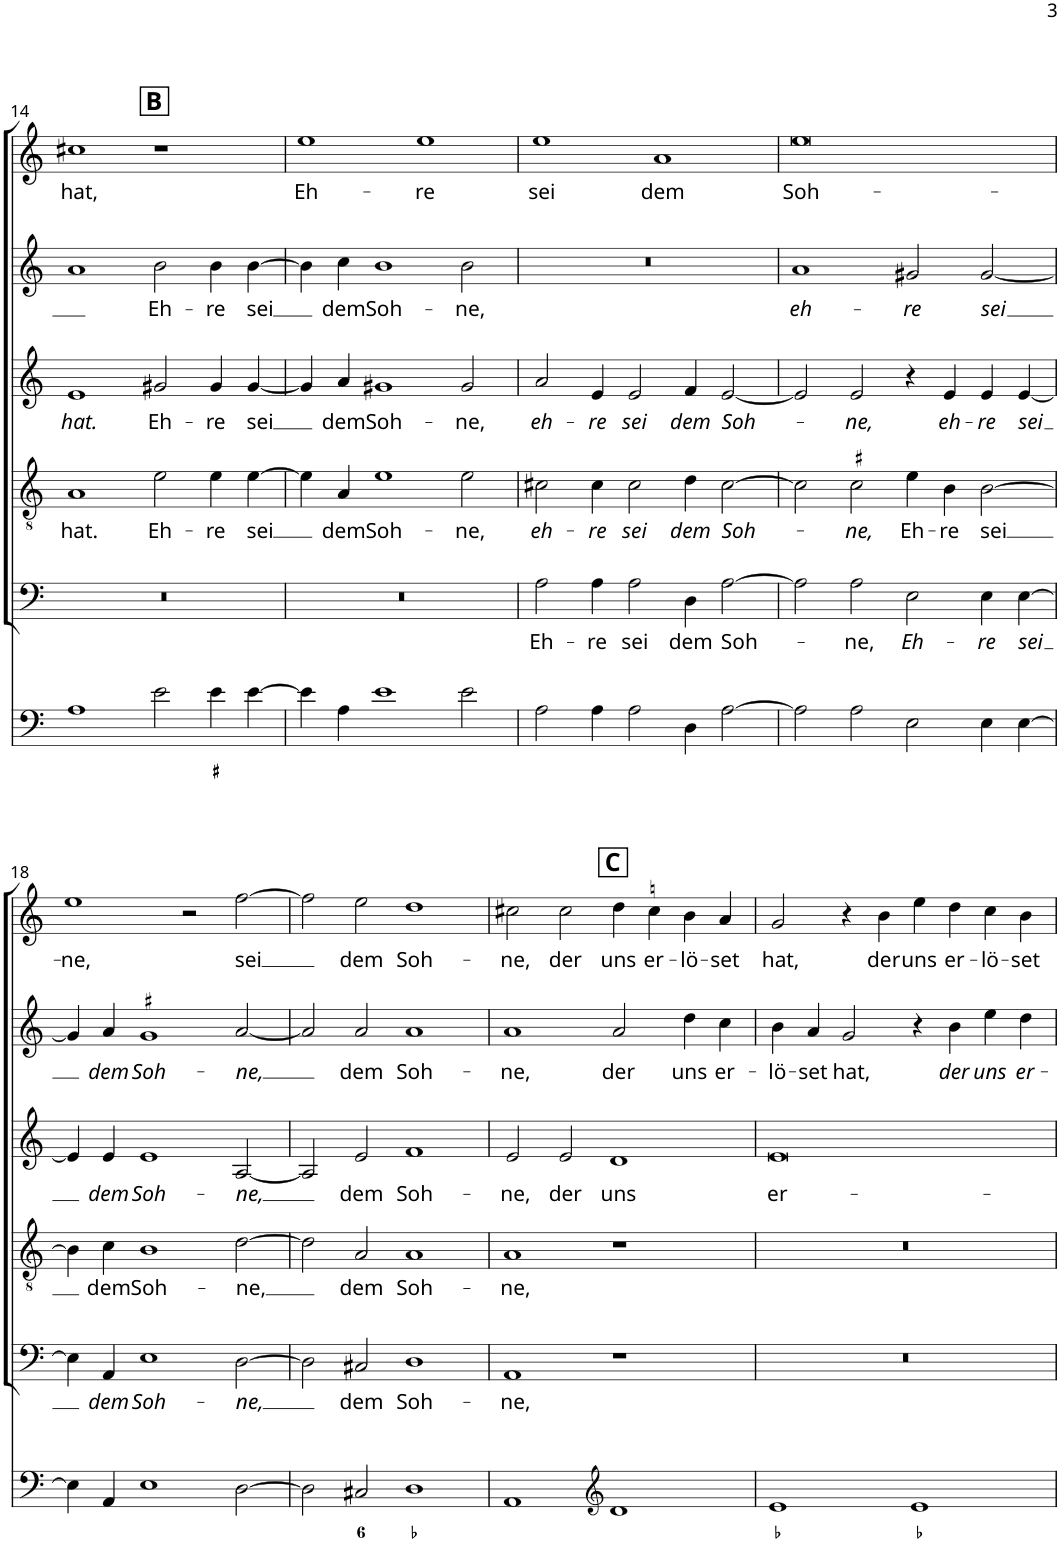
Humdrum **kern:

**kern	**kern	**text	**kern	**text	**kern	**text	**kern	**text	**kern	**text
*part6	*part5	*part5	*part4	*part4	*part3	*part3	*part2	*part2	*part1	*part1
*staff6	*staff5	*staff5	*staff4	*staff4	*staff3	*staff3	*staff2	*staff2	*staff1	*staff1
*I"Bassus generalis	*I"Bassus	*	*I"Tenor	*	*I"Altus	*	*I"Cantus II	*	*I"Cantus I	*
!!LO:PB:g=z
*clefF4	*clefF4	*	*clefGv2	*	*clefG2	*	*clefG2	*	*clefG2	*
*k[]	*k[]	*	*k[]	*	*k[]	*	*k[]	*	*k[]	*
*M4/2	*M4/2	*	*M4/2	*	*M4/2	*	*M4/2	*	*M4/2	*
!!LO:REH:place=s1:a:B:cj:fs=14:t=B:qo=4
=14	=14	=14	=14	=14	=14	=14	=14	=14	=14	=14
!	!	!	!	!LO:LY:b	!	!LO:LY:b	!	!	!	!LO:LY:b
1A	0r	.	1A	hat.	1e	hat.	1a	.	1cc#X	hat,
!	!	!	!	!LO:LY:b	!	!LO:LY:b	!	!LO:LY:b	!	!
2e\	.	.	2e\	Eh-	2g#X/	Eh-	2b\	Eh-	1r	.
!	!	!	!	!LO:LY:b	!	!LO:LY:b	!	!LO:LY:b	!	!
4e\	.	.	4e\	-re	4g#/	-re	4b\	-re	.	.
!	!	!	!	!LO:LY:b	!	!LO:LY:b	!	!LO:LY:b	!	!
[4e\	.	.	[4e\	sei	[4g#/	sei	[4b\	sei	.	.
=15	=15	=15	=15	=15	=15	=15	=15	=15	=15	=15
!	!	!	!	!	!	!	!	!	!	!LO:LY:b
4e\]	0r	.	4e\]	.	4g#/]	.	4b\]	.	1ee	Eh-
!	!	!	!	!LO:LY:b	!	!LO:LY:b	!	!LO:LY:b	!	!
4A\	.	.	4A/	dem	4a/	dem	4cc\	dem	.	.
!	!	!	!	!LO:LY:b	!	!LO:LY:b	!	!LO:LY:b	!	!
1e	.	.	1e	Soh-	1g#X	Soh-	1b	Soh-	.	.
!	!	!	!	!	!	!	!	!	!	!LO:LY:b
.	.	.	.	.	.	.	.	.	1ee	-re
!	!	!	!	!LO:LY:b	!	!LO:LY:b	!	!LO:LY:b	!	!
2e\	.	.	2e\	-ne,	2g#/	-ne,	2b\	-ne,	.	.
=16	=16	=16	=16	=16	=16	=16	=16	=16	=16	=16
!	!	!LO:LY:b	!	!LO:LY:b	!	!LO:LY:b	!	!	!	!LO:LY:b
2A\	2A\	Eh-	2c#X\	eh-	2a/	eh-	0r	.	1ee	sei
!	!	!LO:LY:b	!	!LO:LY:b	!	!LO:LY:b	!	!	!	!
4A\	4A\	-re	4c#\	-re	4e/	-re	.	.	.	.
!	!	!LO:LY:b	!	!LO:LY:b	!	!LO:LY:b	!	!	!	!
2A\	2A\	sei	2c#\	sei	2e/	sei	.	.	.	.
!	!	!	!	!	!	!	!	!	!	!LO:LY:b
.	.	.	.	.	.	.	.	.	1a	dem
!	!	!LO:LY:b	!	!LO:LY:b	!	!LO:LY:b	!	!	!	!
4D\	4D\	dem	4d\	dem	4f/	dem	.	.	.	.
!	!	!LO:LY:b	!	!LO:LY:b	!	!LO:LY:b	!	!	!	!
[2A\	[2A\	Soh-	[2c#\	Soh-	[2e/	Soh-	.	.	.	.
=17	=17	=17	=17	=17	=17	=17	=17	=17	=17	=17
!	!	!	!	!	!	!	!	!LO:LY:b	!	!LO:LY:b
2A\]	2A\]	.	2c#\]	.	2e/]	.	1a	eh-	0ee	Soh-
!	!	!LO:LY:b	!	!LO:LY:b	!	!LO:LY:b	!	!	!	!
2A\	2A\	-ne,	2c#X\	-ne,	2e/	-ne,	.	.	.	.
!	!	!LO:LY:b	!	!LO:LY:b	!	!	!	!LO:LY:b	!	!
2E\	2E\	Eh-	4e\	Eh-	4r	.	2g#X/	-re	.	.
!	!	!	!	!LO:LY:b	!	!LO:LY:b	!	!	!	!
.	.	.	4B\	-re	4e/	eh-	.	.	.	.
!	!	!LO:LY:b	!	!LO:LY:b	!	!LO:LY:b	!	!LO:LY:b	!	!
4E\	4E\	-re	[2B\	sei	4e/	-re	[2g#/	sei	.	.
!	!	!LO:LY:b	!	!	!	!LO:LY:b	!	!	!	!
[4E\	[4E\	sei	.	.	[4e/	sei	.	.	.	.
!!LO:LB:g=z
=18	=18	=18	=18	=18	=18	=18	=18	=18	=18	=18
!	!	!	!	!	!	!	!	!	!	!LO:LY:b
4E\]	4E\]	.	4B\]	.	4e/]	.	4g#/]	.	1ee	-ne,
!	!	!LO:LY:b	!	!LO:LY:b	!	!LO:LY:b	!	!LO:LY:b	!	!
4AA/	4AA/	dem	4c\	dem	4e/	dem	4a/	dem	.	.
!	!	!LO:LY:b	!	!LO:LY:b	!	!LO:LY:b	!	!LO:LY:b	!	!
1E	1E	Soh-	1B	Soh-	1e	Soh-	1g#X	Soh-	.	.
.	.	.	.	.	.	.	.	.	2r	.
!	!	!LO:LY:b	!	!LO:LY:b	!	!LO:LY:b	!	!LO:LY:b	!	!LO:LY:b
[2D\	[2D\	-ne,	[2d\	-ne,	[2A/	-ne,	[2a/	-ne,	[2ff\	sei
=19	=19	=19	=19	=19	=19	=19	=19	=19	=19	=19
2D\]	2D\]	.	2d\]	.	2A/]	.	2a/]	.	2ff\]	.
!	!	!LO:LY:b	!	!LO:LY:b	!	!LO:LY:b	!	!LO:LY:b	!	!LO:LY:b
2C#X/	2C#X/	dem	2A/	dem	2e/	dem	2a/	dem	2ee\	dem
!	!	!LO:LY:b	!	!LO:LY:b	!	!LO:LY:b	!	!LO:LY:b	!	!LO:LY:b
1D	1D	Soh-	1A	Soh-	1f	Soh-	1a	Soh-	1dd	Soh-
!!LO:REH:place=s1:a:B:cj:fs=14:t=C:qo=4
=20	=20	=20	=20	=20	=20	=20	=20	=20	=20	=20
!	!	!LO:LY:b	!	!LO:LY:b	!	!LO:LY:b	!	!LO:LY:b	!	!LO:LY:b
1AA	1AA	-ne,	1A	-ne,	2e/	-ne,	1a	-ne,	2cc#X\	-ne,
!	!	!	!	!	!	!LO:LY:b	!	!	!	!LO:LY:b
.	.	.	.	.	2e/	der	.	.	2cc#\	der
*clefG2	*	*	*	*	*	*	*	*	*	*
!	!	!	!	!	!	!LO:LY:b	!	!LO:LY:b	!	!LO:LY:b
1d	1r	.	1r	.	1d	uns	2a/	der	4dd\	uns
!	!	!	!	!	!	!	!	!	!	!LO:LY:b
.	.	.	.	.	.	.	.	.	4ccn\	er-
!	!	!	!	!	!	!	!	!LO:LY:b	!	!LO:LY:b
.	.	.	.	.	.	.	4dd\	uns	4b\	-lö-
!	!	!	!	!	!	!	!	!LO:LY:b	!	!LO:LY:b
.	.	.	.	.	.	.	4cc\	er-	4a/	-set
=21	=21	=21	=21	=21	=21	=21	=21	=21	=21	=21
!	!	!	!	!	!	!LO:LY:b	!	!LO:LY:b	!	!LO:LY:b
1e	0r	.	0r	.	0e	er-	4b\	-lö-	2g/	hat,
!	!	!	!	!	!	!	!	!LO:LY:b	!	!
.	.	.	.	.	.	.	4a/	-set	.	.
!	!	!	!	!	!	!	!	!LO:LY:b	!	!
.	.	.	.	.	.	.	2g/	hat,	4r	.
!	!	!	!	!	!	!	!	!	!	!LO:LY:b
.	.	.	.	.	.	.	.	.	4b\	der
!	!	!	!	!	!	!	!	!	!	!LO:LY:b
1e	.	.	.	.	.	.	4r	.	4ee\	uns
!	!	!	!	!	!	!	!	!LO:LY:b	!	!LO:LY:b
.	.	.	.	.	.	.	4b\	der	4dd\	er-
!	!	!	!	!	!	!	!	!LO:LY:b	!	!LO:LY:b
.	.	.	.	.	.	.	4ee\	uns	4cc\	-lö-
!	!	!	!	!	!	!	!	!LO:LY:b	!	!LO:LY:b
.	.	.	.	.	.	.	4dd\	er-	4b\	-set
=	=	=	=	=	=	=	=	=	=	=
*-	*-	*-	*-	*-	*-	*-	*-	*-	*-	*-
